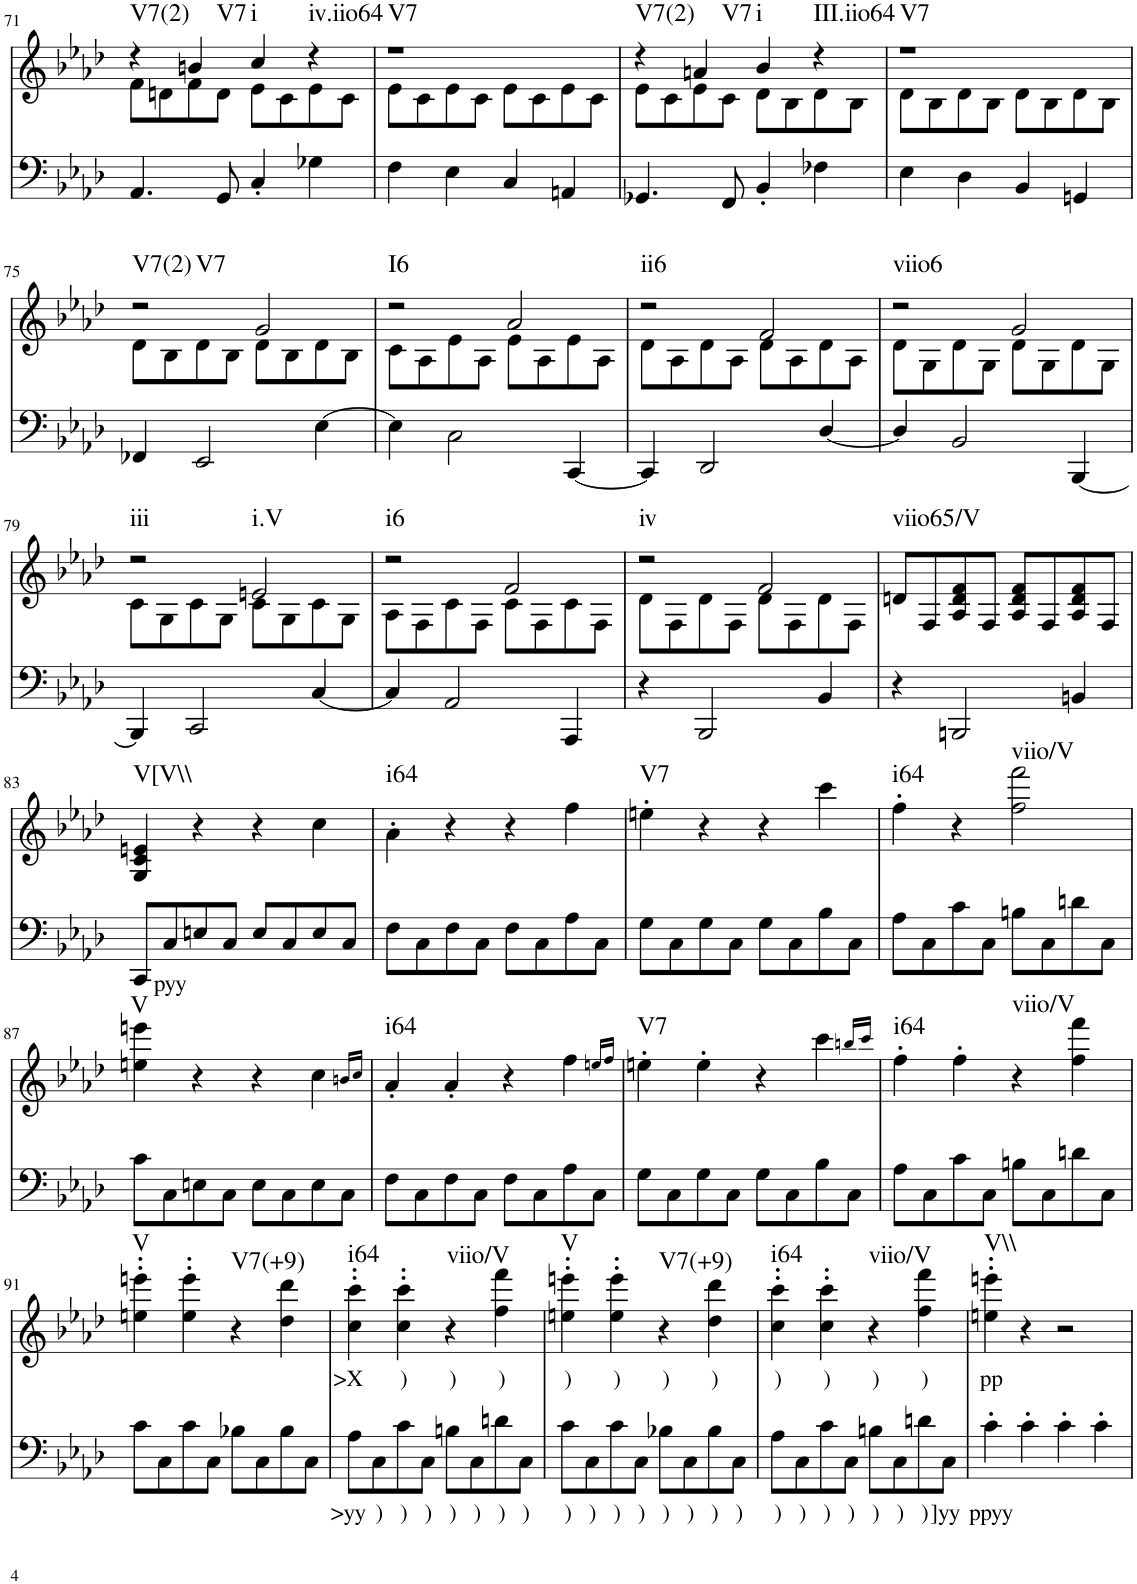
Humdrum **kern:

**kern	**text	**kern	**text	**harte
*part2	*part2	*part1	*part1	*part1
*staff2	*staff2	*staff1	*staff1	*
*I"piano	*	*I"piano	*	*
*I'Pno	*	*I'Pno	*	*
!!LO:PB:g=z
*clefF4	*	*clefG2	*	*
*k[b-e-a-d-]	*	*k[b-e-a-d-]	*	*
*f:	*	*f:	*	*
*M2/2	*	*M2/2	*	*
=71	=71	=71	=71	=71
*	*	*^	*	*
!	!	!	!	!	!LO:H:kt=V7(2)
4.AA-/	.	4r	8f\L	.	N
.	.	.	8dn\	.	.
!	!	!	!	!	!LO:H:kt=V7
.	.	4bn/	8f\	.	N
8GG/	.	.	8d\J	.	.
!	!	!	!	!	!LO:H:kt=i
4C'/	.	4cc/	8e-\L	.	N
.	.	.	8c\	.	.
!	!	!	!	!	!LO:H:kt=iv.iio64
4G-X\	.	4r	8e-\	.	N
.	.	.	8c\J	.	.
=72	=72	=72	=72	=72	=72
!	!	!	!	!	!LO:H:kt=V7
4F\	.	1r	8e-\L	.	N
.	.	.	8c\	.	.
4E-\	.	.	8e-\	.	.
.	.	.	8c\J	.	.
4C/	.	.	8e-\L	.	.
.	.	.	8c\	.	.
4AAn/	.	.	8e-\	.	.
.	.	.	8c\J	.	.
=73	=73	=73	=73	=73	=73
!	!	!	!	!	!LO:H:kt=V7(2)
4.GG-X/	.	4r	8e-\L	.	N
.	.	.	8c\	.	.
!	!	!	!	!	!LO:H:kt=V7
.	.	4an/	8e-\	.	N
8FF/	.	.	8c\J	.	.
!	!	!	!	!	!LO:H:kt=i
4BB-'/	.	4b-/	8d-\L	.	N
.	.	.	8B-\	.	.
!	!	!	!	!	!LO:H:kt=III.iio64
4F-X\	.	4r	8d-\	.	N
.	.	.	8B-\J	.	.
=74	=74	=74	=74	=74	=74
!	!	!	!	!	!LO:H:kt=V7
4E-\	.	1r	8d-\L	.	N
.	.	.	8B-\	.	.
4D-\	.	.	8d-\	.	.
.	.	.	8B-\J	.	.
4BB-/	.	.	8d-\L	.	.
.	.	.	8B-\	.	.
4GGn/	.	.	8d-\	.	.
.	.	.	8B-\J	.	.
!!LO:LB:g=z	!!
=75	=75	=75	=75	=75	=75
!	!	!	!	!	!LO:H:n=1:kt=V7(2)
!	!	!	!	!	!LO:H:n=2:kt=V7
4FF-X/	.	2r	8d-\L	.	N N
.	.	.	8B-\	.	.
2EE-/	.	.	8d-\	.	.
.	.	.	8B-\J	.	.
.	.	2g/	8d-\L	.	.
.	.	.	8B-\	.	.
[4E-\	.	.	8d-\	.	.
.	.	.	8B-\J	.	.
=76	=76	=76	=76	=76	=76
!	!	!	!	!	!LO:H:kt=I6
4E-\]	.	2r	8c\L	.	N
.	.	.	8A-\	.	.
2C\	.	.	8e-\	.	.
.	.	.	8A-\J	.	.
.	.	2a-/	8e-\L	.	.
.	.	.	8A-\	.	.
[4CC/	.	.	8e-\	.	.
.	.	.	8A-\J	.	.
=77	=77	=77	=77	=77	=77
!	!	!	!	!	!LO:H:kt=ii6
4CC/]	.	2r	8d-\L	.	N
.	.	.	8A-\	.	.
2DD-/	.	.	8d-\	.	.
.	.	.	8A-\J	.	.
.	.	2f/	8d-\L	.	.
.	.	.	8A-\	.	.
[4D-/	.	.	8d-\	.	.
.	.	.	8A-\J	.	.
=78	=78	=78	=78	=78	=78
!	!	!	!	!	!LO:H:kt=viio6
4D-/]	.	2r	8d-\L	.	N
.	.	.	8G\	.	.
2BB-/	.	.	8d-\	.	.
.	.	.	8G\J	.	.
.	.	2g/	8d-\L	.	.
.	.	.	8G\	.	.
[4BBB-/	.	.	8d-\	.	.
.	.	.	8G\J	.	.
!!LO:LB:g=z	!!
=79	=79	=79	=79	=79	=79
!	!	!	!	!	!LO:H:kt=iii
4BBB-/]	.	2r	8c\L	.	N
.	.	.	8G\	.	.
2CC/	.	.	8c\	.	.
.	.	.	8G\J	.	.
!	!	!	!	!	!LO:H:kt=i.V
.	.	2en/	8c\L	.	N
.	.	.	8G\	.	.
[4C/	.	.	8c\	.	.
.	.	.	8G\J	.	.
=80	=80	=80	=80	=80	=80
!	!	!	!	!	!LO:H:kt=i6
4C/]	.	2r	8A-\L	.	N
.	.	.	8F\	.	.
2AA-/	.	.	8c\	.	.
.	.	.	8F\J	.	.
.	.	2f/	8c\L	.	.
.	.	.	8F\	.	.
4AAA-/	.	.	8c\	.	.
.	.	.	8F\J	.	.
=81	=81	=81	=81	=81	=81
!	!	!	!	!	!LO:H:kt=iv
4r	.	2r	8d-\L	.	N
.	.	.	8F\	.	.
2BBB-/	.	.	8d-\	.	.
.	.	.	8F\J	.	.
.	.	2f/	8d-\L	.	.
.	.	.	8F\	.	.
4BB-/	.	.	8d-\	.	.
.	.	.	8F\J	.	.
=82	=82	=82	=82	=82	=82
!	!	!	!	!	!LO:H:kt=viio65/V
*	*	*v	*v	*	*
4r	.	8dn/L	.	N
.	.	8F/	.	.
2BBBn/	.	8A-/ 8d/ 8f/	.	.
.	.	8F/J	.	.
.	.	8A-/ 8d/ 8f/L	.	.
.	.	8F/	.	.
4BBn/	.	8A-/ 8d/ 8f/	.	.
.	.	8F/J	.	.
!!LO:LB:g=z
=83	=83	=83	=83	=83
!	!	!	!	!LO:H:kt=V[V\\
8CC/L	.	4G/ 4c/ 4en/	.	N
!	!LO:LY:b	!	!	!
8C/	pyy	.	.	.
8En/	.	4r	.	.
8C/J	.	.	.	.
8E/L	.	4r	.	.
8C/	.	.	.	.
8E/	.	4cc\	.	.
8C/J	.	.	.	.
=84	=84	=84	=84	=84
!	!	!	!	!LO:H:kt=i64
8F\L	.	4a-'\	.	N
8C\	.	.	.	.
8F\	.	4r	.	.
8C\J	.	.	.	.
8F\L	.	4r	.	.
8C\	.	.	.	.
8A-\	.	4ff\	.	.
8C\J	.	.	.	.
=85	=85	=85	=85	=85
!	!	!	!	!LO:H:kt=V7
8G\L	.	4een'\	.	N
8C\	.	.	.	.
8G\	.	4r	.	.
8C\J	.	.	.	.
8G\L	.	4r	.	.
8C\	.	.	.	.
8B-\	.	4ccc\	.	.
8C\J	.	.	.	.
=86	=86	=86	=86	=86
!	!	!	!	!LO:H:kt=i64
8A-\L	.	4ff'\	.	N
8C\	.	.	.	.
8c\	.	4r	.	.
8C\J	.	.	.	.
!	!	!	!	!LO:H:kt=viio/V
8Bn\L	.	2ff\ 2fff\	.	N
8C\	.	.	.	.
8dn\	.	.	.	.
8C\J	.	.	.	.
!!LO:LB:g=z
=87	=87	=87	=87	=87
!	!	!	!	!LO:H:kt=V
8c\L	.	4een\ 4eeen\	.	N
8C\	.	.	.	.
8En\	.	4r	.	.
8C\J	.	.	.	.
8E\L	.	4r	.	.
8C\	.	.	.	.
8E\	.	4cc\	.	.
8C\J	.	.	.	.
.	.	16qbn/LL	.	.
.	.	16qcc/JJ	.	.
=88	=88	=88	=88	=88
!	!	!	!	!LO:H:kt=i64
8F\L	.	4a-'/	.	N
8C\	.	.	.	.
8F\	.	4a-'/	.	.
8C\J	.	.	.	.
8F\L	.	4r	.	.
8C\	.	.	.	.
8A-\	.	4ff\	.	.
8C\J	.	.	.	.
.	.	16qeen/LL	.	.
.	.	16qff/JJ	.	.
=89	=89	=89	=89	=89
!	!	!	!	!LO:H:kt=V7
8G\L	.	4een'\	.	N
8C\	.	.	.	.
8G\	.	4ee'\	.	.
8C\J	.	.	.	.
8G\L	.	4r	.	.
8C\	.	.	.	.
8B-\	.	4ccc\	.	.
8C\J	.	.	.	.
.	.	16qbbn/LL	.	.
.	.	16qccc/JJ	.	.
=90	=90	=90	=90	=90
!	!	!	!	!LO:H:kt=i64
8A-\L	.	4ff'\	.	N
8C\	.	.	.	.
8c\	.	4ff'\	.	.
8C\J	.	.	.	.
!	!	!	!	!LO:H:kt=viio/V
8Bn\L	.	4r	.	N
8C\	.	.	.	.
8dn\	.	4ff\ 4fff\	.	.
8C\J	.	.	.	.
!!LO:LB:g=z
=91	=91	=91	=91	=91
!	!	!	!	!LO:H:kt=V
8c\L	.	4een\' 4eeen\'	.	N
8C\	.	.	.	.
8c\	.	4ee\' 4eee\'	.	.
8C\J	.	.	.	.
!	!	!	!	!LO:H:kt=V7(+9)
8B-X\L	.	4r	.	N
8C\	.	.	.	.
8B-\	.	4dd-\ 4ddd-\	.	.
8C\J	.	.	.	.
=92	=92	=92	=92	=92
!	!LO:LY:b	!	!LO:LY:b	!LO:H:kt=i64
8A-\L	>yy	4cc\' 4ccc\'	>X	N
!	!LO:LY:b	!	!	!
8C\	)	.	.	.
!	!LO:LY:b	!	!LO:LY:b	!
8c\	)	4cc\' 4ccc\'	)	.
!	!LO:LY:b	!	!	!
8C\J	)	.	.	.
!	!LO:LY:b	!	!LO:LY:b	!LO:H:kt=viio/V
8Bn\L	)	4r	)	N
!	!LO:LY:b	!	!	!
8C\	)	.	.	.
!	!LO:LY:b	!	!LO:LY:b	!
8dn\	)	4ff\ 4fff\	)	.
!	!LO:LY:b	!	!	!
8C\J	)	.	.	.
=93	=93	=93	=93	=93
!	!LO:LY:b	!	!LO:LY:b	!LO:H:kt=V
8c\L	)	4een\' 4eeen\'	)	N
!	!LO:LY:b	!	!	!
8C\	)	.	.	.
!	!LO:LY:b	!	!LO:LY:b	!
8c\	)	4ee\' 4eee\'	)	.
!	!LO:LY:b	!	!	!
8C\J	)	.	.	.
!	!LO:LY:b	!	!LO:LY:b	!LO:H:kt=V7(+9)
8B-X\L	)	4r	)	N
!	!LO:LY:b	!	!	!
8C\	)	.	.	.
!	!LO:LY:b	!	!LO:LY:b	!
8B-\	)	4dd-\ 4ddd-\	)	.
!	!LO:LY:b	!	!	!
8C\J	)	.	.	.
=94	=94	=94	=94	=94
!	!LO:LY:b	!	!LO:LY:b	!LO:H:kt=i64
8A-\L	)	4cc\' 4ccc\'	)	N
!	!LO:LY:b	!	!	!
8C\	)	.	.	.
!	!LO:LY:b	!	!LO:LY:b	!
8c\	)	4cc\' 4ccc\'	)	.
!	!LO:LY:b	!	!	!
8C\J	)	.	.	.
!	!LO:LY:b	!	!LO:LY:b	!LO:H:kt=viio/V
8Bn\L	)	4r	)	N
!	!LO:LY:b	!	!	!
8C\	)	.	.	.
!	!LO:LY:b	!	!LO:LY:b	!
8dn\	)	4ff\ 4fff\	)	.
!	!LO:LY:b	!	!	!
8C\J	]yy	.	.	.
=95	=95	=95	=95	=95
!	!LO:LY:b	!	!LO:LY:b	!LO:H:kt=V\\
4c'\	ppyy	4een\' 4eeen\'	pp	N
4c'\	.	4r	.	.
4c'\	.	2r	.	.
4c'\	.	.	.	.
=	=	=	=	=
*-	*-	*-	*-	*-
